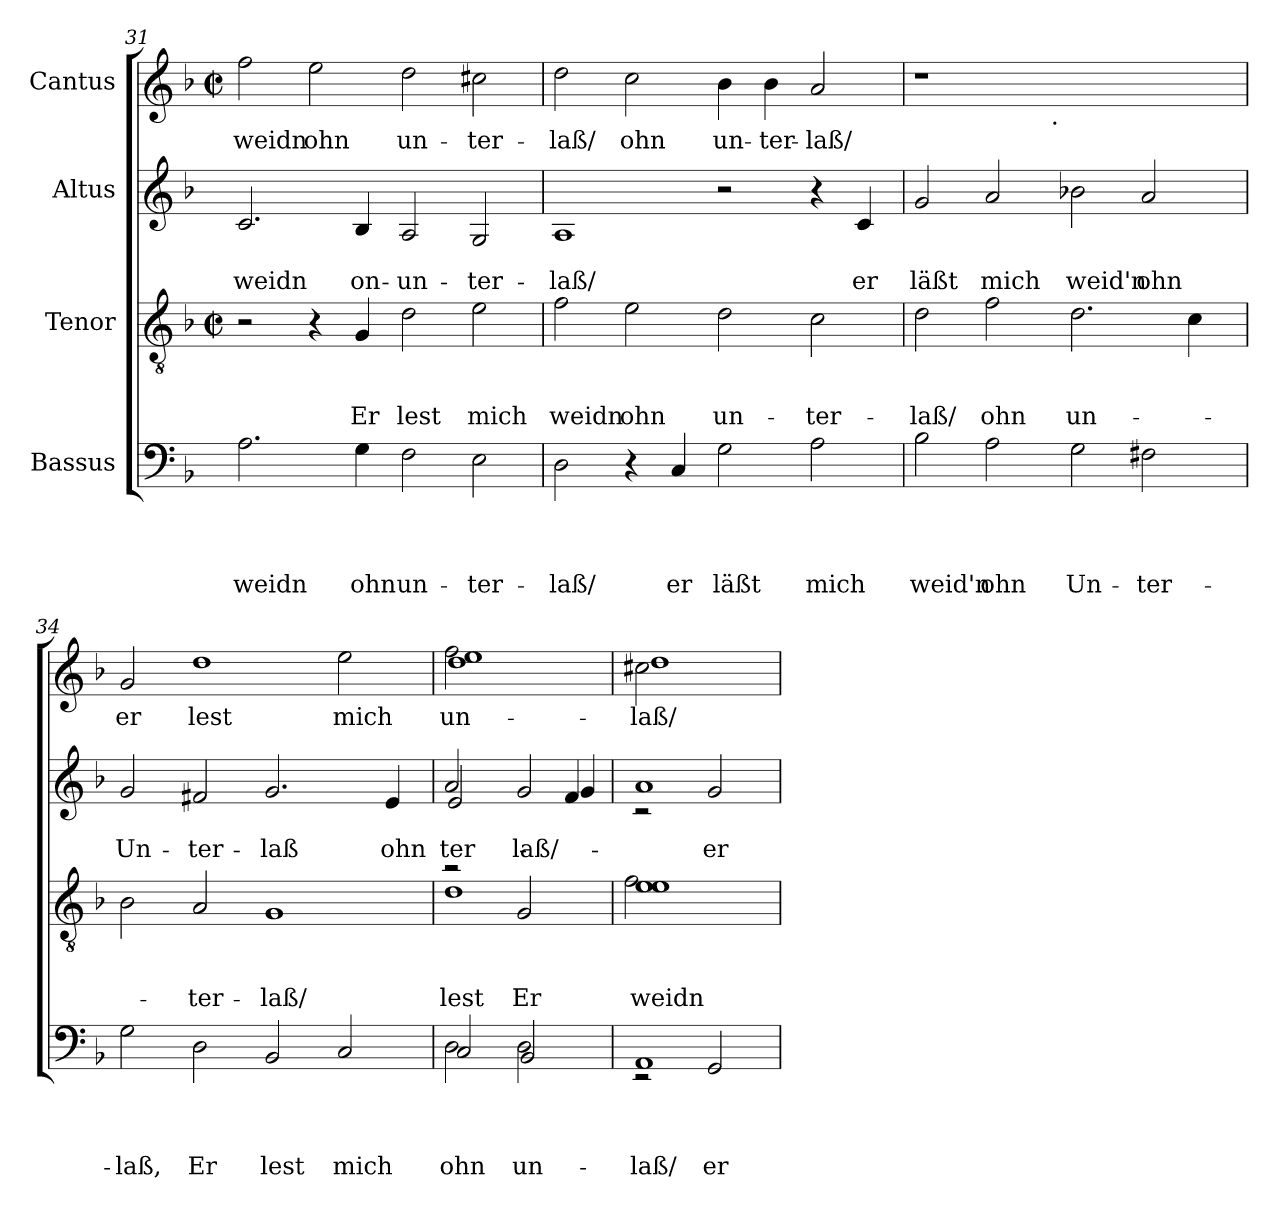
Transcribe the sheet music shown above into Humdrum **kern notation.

**kern	**text	**text	**text	**text	**kern	**text	**text	**text	**kern	**text	**text	**kern	**text
*part4	*part4	*part4	*part4	*part4	*part3	*part3	*part3	*part3	*part2	*part2	*part2	*part1	*part1
*staff4	*staff4	*staff4	*staff4	*staff4	*staff3	*staff3	*staff3	*staff3	*staff2	*staff2	*staff2	*staff1	*staff1
*I"Bassus	*	*	*	*	*I"Tenor	*	*	*	*I"Altus	*	*	*I"Cantus	*
!!LO:LB:g=z
*clefF4	*	*	*	*	*clefGv2	*	*	*	*clefG2	*	*	*clefG2	*
*k[b-]	*	*	*	*	*k[b-]	*	*	*	*k[b-]	*	*	*k[b-]	*
*F:	*	*	*	*	*F:	*	*	*	*F:	*	*	*F:	*
*	*	*	*	*	*M2/2	*	*	*	*	*	*	*M2/2	*
*	*	*	*	*	*met(c|)	*	*	*	*	*	*	*met(c|)	*
=31	=31	=31	=31	=31	=31	=31	=31	=31	=31	=31	=31	=31	=31
!	!	!	!	!LO:LY:b	!	!	!	!	!	!	!LO:LY:b	!	!LO:LY:b
2.A\	.	.	.	weidn	2r	.	.	.	2.c/	.	weidn	2ff\	weidn
!	!	!	!	!	!	!	!	!	!	!	!	!	!LO:LY:b
.	.	.	.	.	4r	.	.	.	.	.	.	2ee\	ohn
!	!	!	!	!LO:LY:b	!	!	!	!LO:LY:b	!	!	!LO:LY:b	!	!
4G\	.	.	.	ohn	4G/	.	.	Er	4B-/	.	on-	.	.
!	!	!	!	!LO:LY:b	!	!	!	!LO:LY:b	!	!	!LO:LY:b	!	!LO:LY:b
2F\	.	.	.	un-	2d\	.	.	lest	2A/	.	-un-	2dd\	un-
!	!	!	!	!LO:LY:b	!	!	!	!LO:LY:b	!	!	!LO:LY:b	!	!LO:LY:b
2E\	.	.	.	-ter-	2e\	.	.	mich	2G/	.	-ter-	2cc#X\	-ter-
=32	=32	=32	=32	=32	=32	=32	=32	=32	=32	=32	=32	=32	=32
!	!	!	!	!LO:LY:b	!	!	!	!LO:LY:b	!	!	!LO:LY:b	!	!LO:LY:b
2D\	.	.	.	-laß/	2f\	.	.	weidn	1A	.	-laß/	2dd\	-laß/
!	!	!	!	!	!	!	!	!LO:LY:b	!	!	!	!	!LO:LY:b
4r	.	.	.	.	2e\	.	.	ohn	.	.	.	2cc\	ohn
!	!	!	!	!LO:LY:b	!	!	!	!	!	!	!	!	!
4C/	.	.	.	er	.	.	.	.	.	.	.	.	.
!	!	!	!	!LO:LY:b	!	!	!	!LO:LY:b	!	!	!	!	!LO:LY:b
2G\	.	.	.	läßt	2d\	.	.	un-	2r	.	.	4b-\	un-
!	!	!	!	!	!	!	!	!	!	!	!	!	!LO:LY:b
.	.	.	.	.	.	.	.	.	.	.	.	4b-\	-ter-
!	!	!	!	!LO:LY:b	!	!	!	!LO:LY:b	!	!	!	!	!LO:LY:b:rj
2A\	.	.	.	mich	2c\	.	.	-ter-	4r	.	.	2a/	-laß/
!	!	!	!	!	!	!	!	!	!	!	!LO:LY:b	!	!
.	.	.	.	.	.	.	.	.	4c/	.	er	.	.
=33	=33	=33	=33	=33	=33	=33	=33	=33	=33	=33	=33	=33	=33
!	!	!	!	!LO:LY:b	!	!	!	!LO:LY:b	!	!	!LO:LY:b	!	!
*	*	*	*	*	*	*	*	*	*	*	*	*^	*
2B-\	.	.	.	weid'n	2d\	.	.	-laß/	2g/	.	läßt	1r	2...ryy	.
!	!	!	!	!LO:LY:b	!	!	!	!LO:LY:b	!	!	!LO:LY:b	!	!	!
2A\	.	.	.	ohn	2f\	.	.	ohn	2a/	.	mich	.	.	.
!	!	!	!	!	!	!	!	!	!	!	!	!	!LO:TX:b:t=.	!
.	.	.	.	.	.	.	.	.	.	.	.	.	1ryy	.
!	!	!	!	!LO:LY:b	!	!	!	!LO:LY:b	!	!	!LO:LY:b	!	!	!
2G\	.	.	.	Un-	2.d\	.	.	un-	2b-X\	.	weid'n	1ryy	.	.
!	!	!	!	!LO:LY:b	!	!	!	!	!	!	!LO:LY:b	!	!	!
2F#X\	.	.	.	-ter-	.	.	.	.	2a/	.	ohn	.	.	.
.	.	.	.	.	4c\	.	.	.	.	.	.	.	.	.
.	.	.	.	.	.	.	.	.	.	.	.	.	16ryy	.
=34	=34	=34	=34	=34	=34	=34	=34	=34	=34	=34	=34	=34	=34	=34
!	!	!	!	!LO:LY:b	!	!	!	!	!	!	!LO:LY:b	!	!	!LO:LY:b
*	*	*	*	*	*	*	*	*	*	*	*	*v	*v	*
2G\	.	.	.	-laß,	2B-\	.	.	.	2g/	.	Un-	2g/	er
!	!	!	!	!LO:LY:b	!	!	!	!LO:LY:b	!	!	!LO:LY:b	!	!LO:LY:b
2D\	.	.	.	Er	2A/	.	.	-ter-	2f#X/	.	-ter-	1dd	lest
!	!	!	!	!LO:LY:b	!	!	!	!LO:LY:b:rj	!	!	!LO:LY:b	!	!
2BB-/	.	.	.	lest	1G	.	.	-laß/	2.g/	.	-laß	.	.
!	!	!	!	!LO:LY:b	!	!	!	!	!	!	!	!	!LO:LY:b
2C/	.	.	.	mich	.	.	.	.	.	.	.	2ee\	mich
!	!	!	!	!	!	!	!	!	!	!	!LO:LY:b	!	!
.	.	.	.	.	.	.	.	.	4e/	.	ohn	.	.
!!LO:PB:g=z
=35	=35	=35	=35	=35	=35	=35	=35	=35	=35	=35	=35	=35	=35
!	!	!	!	!	!	!	!	!	!	!	!	!LO:TX:b:t=I III.	!
!	!	!	!	!LO:LY:b	!	!	!	!	!	!	!	!	!
*^	*	*	*	*	*	*	*	*	*	*	*	*	*
!	!	!	!	!	!LO:LY:b	!	!	!	!LO:LY:b	!	!	!LO:LY:b	!	!
*	*	*	*	*	*	*^	*	*	*	*^	*	*	*	*
!	!	!	!	!	!	!	!	!	!	!	!	!	!	!LO:LY:b	!	!LO:LY:b
*	*	*	*	*	*	*	*	*	*	*	*^	*^	*	*	*^	*
!	!	!	!	!	!	!	!	!	!	!	!	!	!	!	!	!	!	!	!LO:LY:b
2D\	2C/	.	.	.	-ohn	2ra	1d	.	.	lest	2a/	2e/	2.ryy	2.ryy	.	-ter-	2ff\	1dd 1ee	un-
!	!	!	!	!	!LO:LY:b	!	!	!	!	!	!	!	!	!	!	!	!	!	!
!	!	!	!	!	!LO:LY:b	!	!	!	!	!LO:LY:b	!	!	!	!	!	!LO:LY:b	!	!	!
2D\	2BB-/	.	.	.	un-	2G/	.	.	.	Er	2ryy	2g/	.	.	.	-laß/	2ryy	.	.
.	.	.	.	.	.	.	.	.	.	.	.	.	4f/	4g/	.	.	.	.	.
=36	=36	=36	=36	=36	=36	=36	=36	=36	=36	=36	=36	=36	=36	=36	=36	=36	=36	=36	=36
!	!	!	!	!	!LO:LY:b	!	!	!	!	!LO:LY:b	!	!	!	!	!	!	!	!	!
!	!	!	!	!	!	!	!	!	!	!LO:LY:b	!	!	!	!	!	!	!	!	!LO:LY:b
!	!	!	!	!	!	!	!	!	!	!	!	!	!	!	!	!	!	!	!LO:LY:b:rj
*	*	*	*	*	*	*	*	*	*	*	*	*v	*v	*v	*	*	*	*	*
1AA	2rEE	.	.	.	-laß/	1e 1e	2f\	.	.	weidn	1a	2rc	.	.	2cc#X\	1dd	-laß/
!	!	!	!	!	!LO:LY:b	!	!	!	!	!	!	!	!	!LO:LY:b	!	!	!
.	2GG/	.	.	.	er	.	2ryy	.	.	.	.	2g/	.	er	2ryy	.	.
*v	*v	*	*	*	*	*	*	*	*	*	*v	*v	*	*	*v	*v	*
*	*	*	*	*	*v	*v	*	*	*	*	*	*	*	*
=	=	=	=	=	=	=	=	=	=	=	=	=	=
*-	*-	*-	*-	*-	*-	*-	*-	*-	*-	*-	*-	*-	*-
